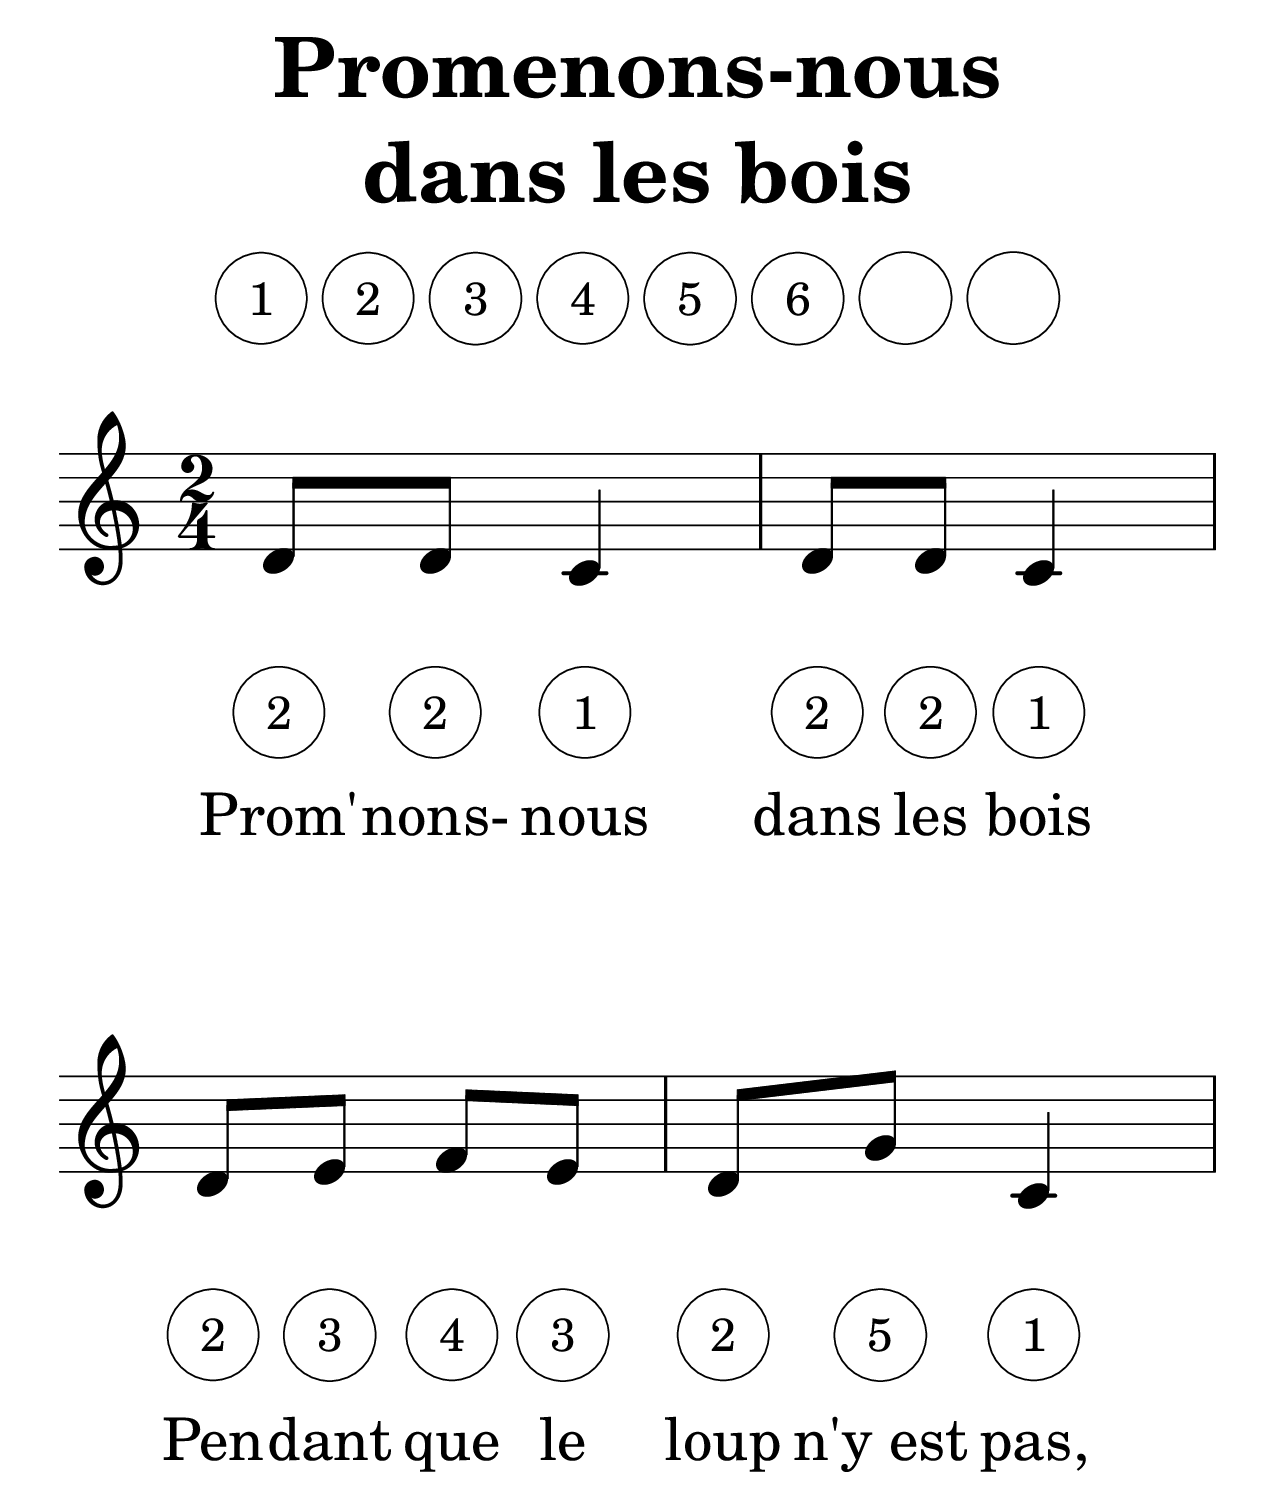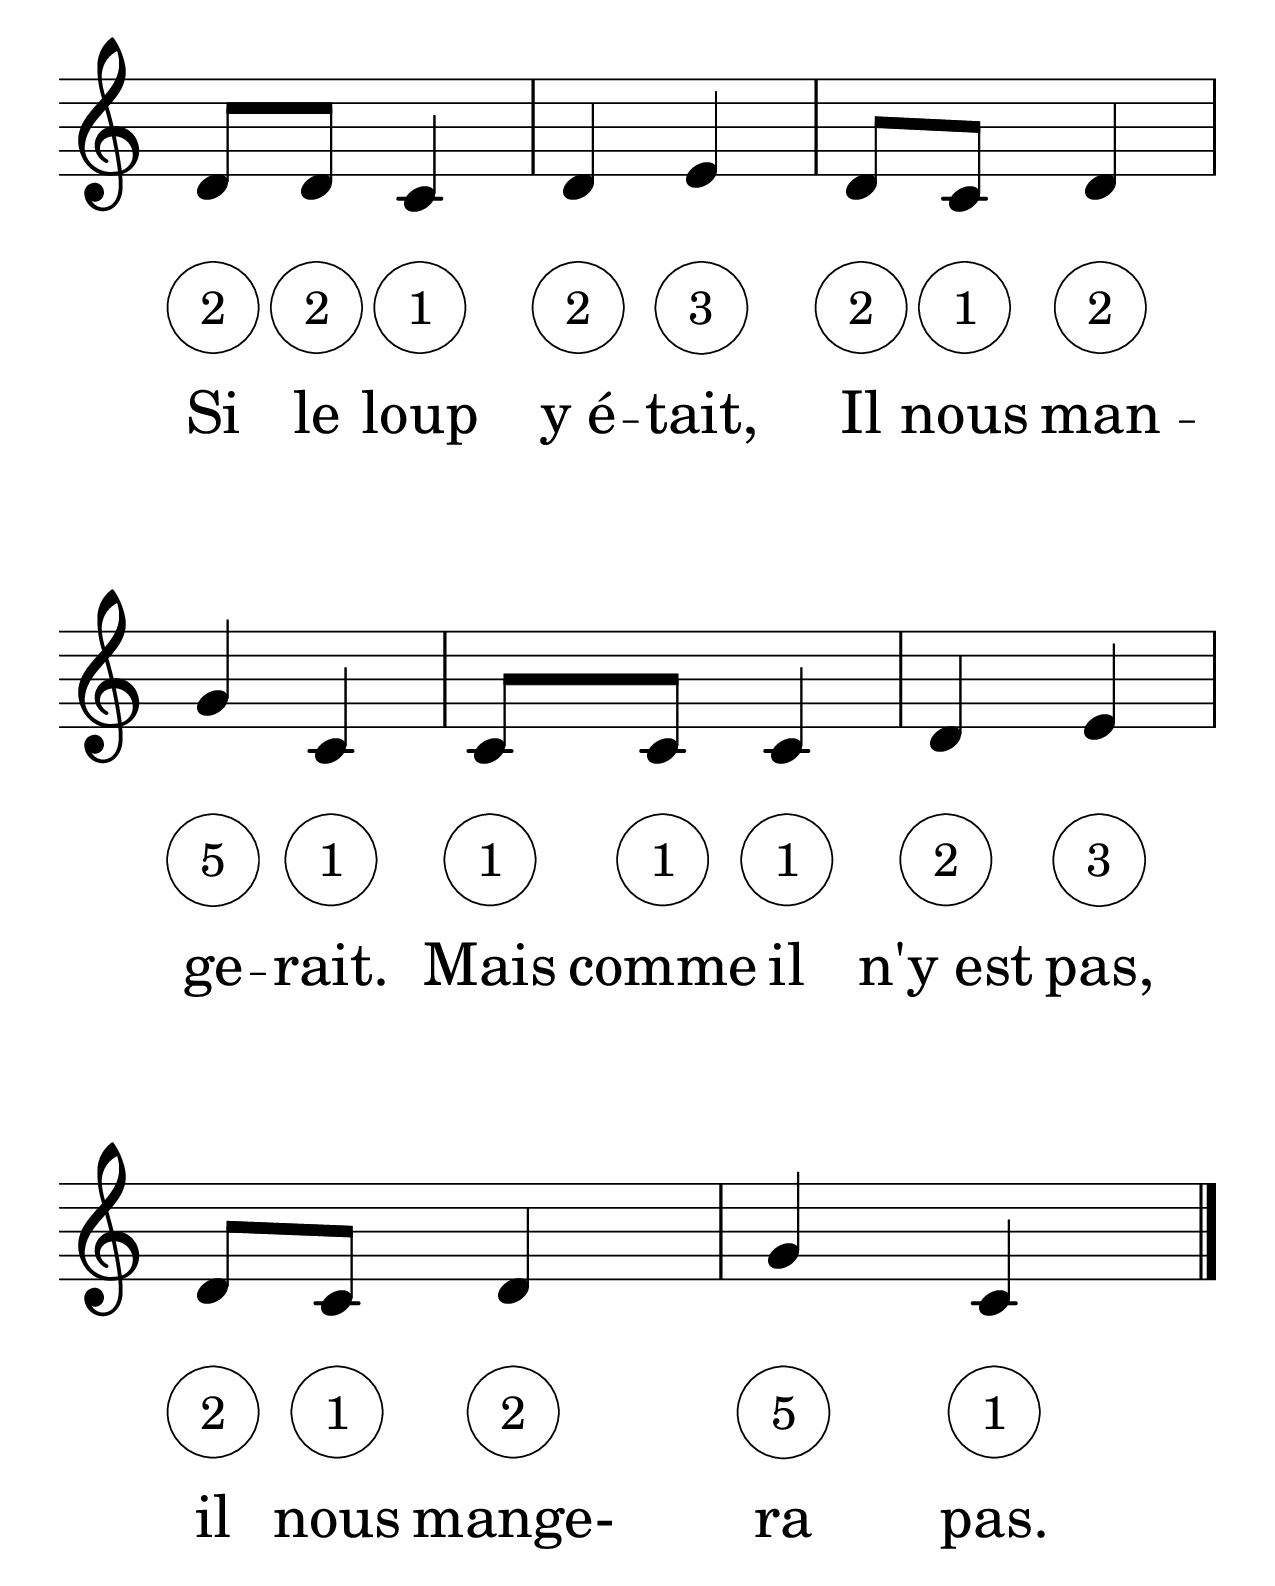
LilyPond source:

\version "2.18.2"
\include "common.ly"
\version "2.18.2"

% for reference
% ① ② ③ ④ ⑤ ⑥ ⑦ ⑧ ◯

#(define-markup-command (colorcircle layout props text) (markup?)
  "Draw a double box around text."
  (interpret-markup layout props
    #{\markup \raise #0.6 \circle \fontsize #-6 \pad-markup #0.8 #text #}))

% empty circles with bar number to colorize
oc = \markup \colorcircle 1
od = \markup \colorcircle 2
oe = \markup \colorcircle 3
of = \markup \colorcircle 4
og = \markup \colorcircle 5
oap = \markup \colorcircle 6
obp = \markup \colorcircle 7
ocp = \markup \colorcircle 8
oo =  \markup \raise #1.3 \circle \fontsize #-5 \pad-markup #0.9 "  "


% Adapted from typeset CC-BY Wikisource

\header {
 title = \markup { \center-column {\line{"Promenons-nous"} \line{"dans les bois"}}}
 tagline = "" 
}

\markup {
  \column {
  \vspace #0.5
  \fill-line { \column { \line { 
    \fontsize #5 { \oc \od \oe \of \og \oap \oo \oo}}}}
  \vspace #0.5
  }
}

\score {
\new Staff <<  
 \clef treble
 \time 2/4
 \key c \major 
 \transpose g c {
 \relative c'' {
    a8 a
    g4 a8 a

    g4 a8 b
    c b a d
    g,4 a8 a8

    g4 a
    b a8 g
    a4 d
    g, 
    
    g8 g g4 a b a8 g a4 d g,
    
  
  \bar "|."
 }
}

\addlyrics {
    \set fontSize = #4
    \od \od \oc \od \od \oc
    \od \oe \of \oe \od \og \oc
    \od \od \oc \od \oe \od \oc \od 
    \og \oc \oc \oc \oc \od \oe
    \od \oc \od \og \oc
   }

\addlyrics {
  Prom' -- nons- nous dans les bois
  Pen -- dant que le loup n'y_est pas,
  Si le loup y_é -- tait,
  Il nous man -- ge -- rait.
  Mais comme il n'y_est pas, il nous mange- ra pas. 
} 
 
>>

\layout { }

\midi {
    \context {
      \Score
      tempoWholesPerMinute = #(ly:make-moment 100 4)
    }
  }

}


